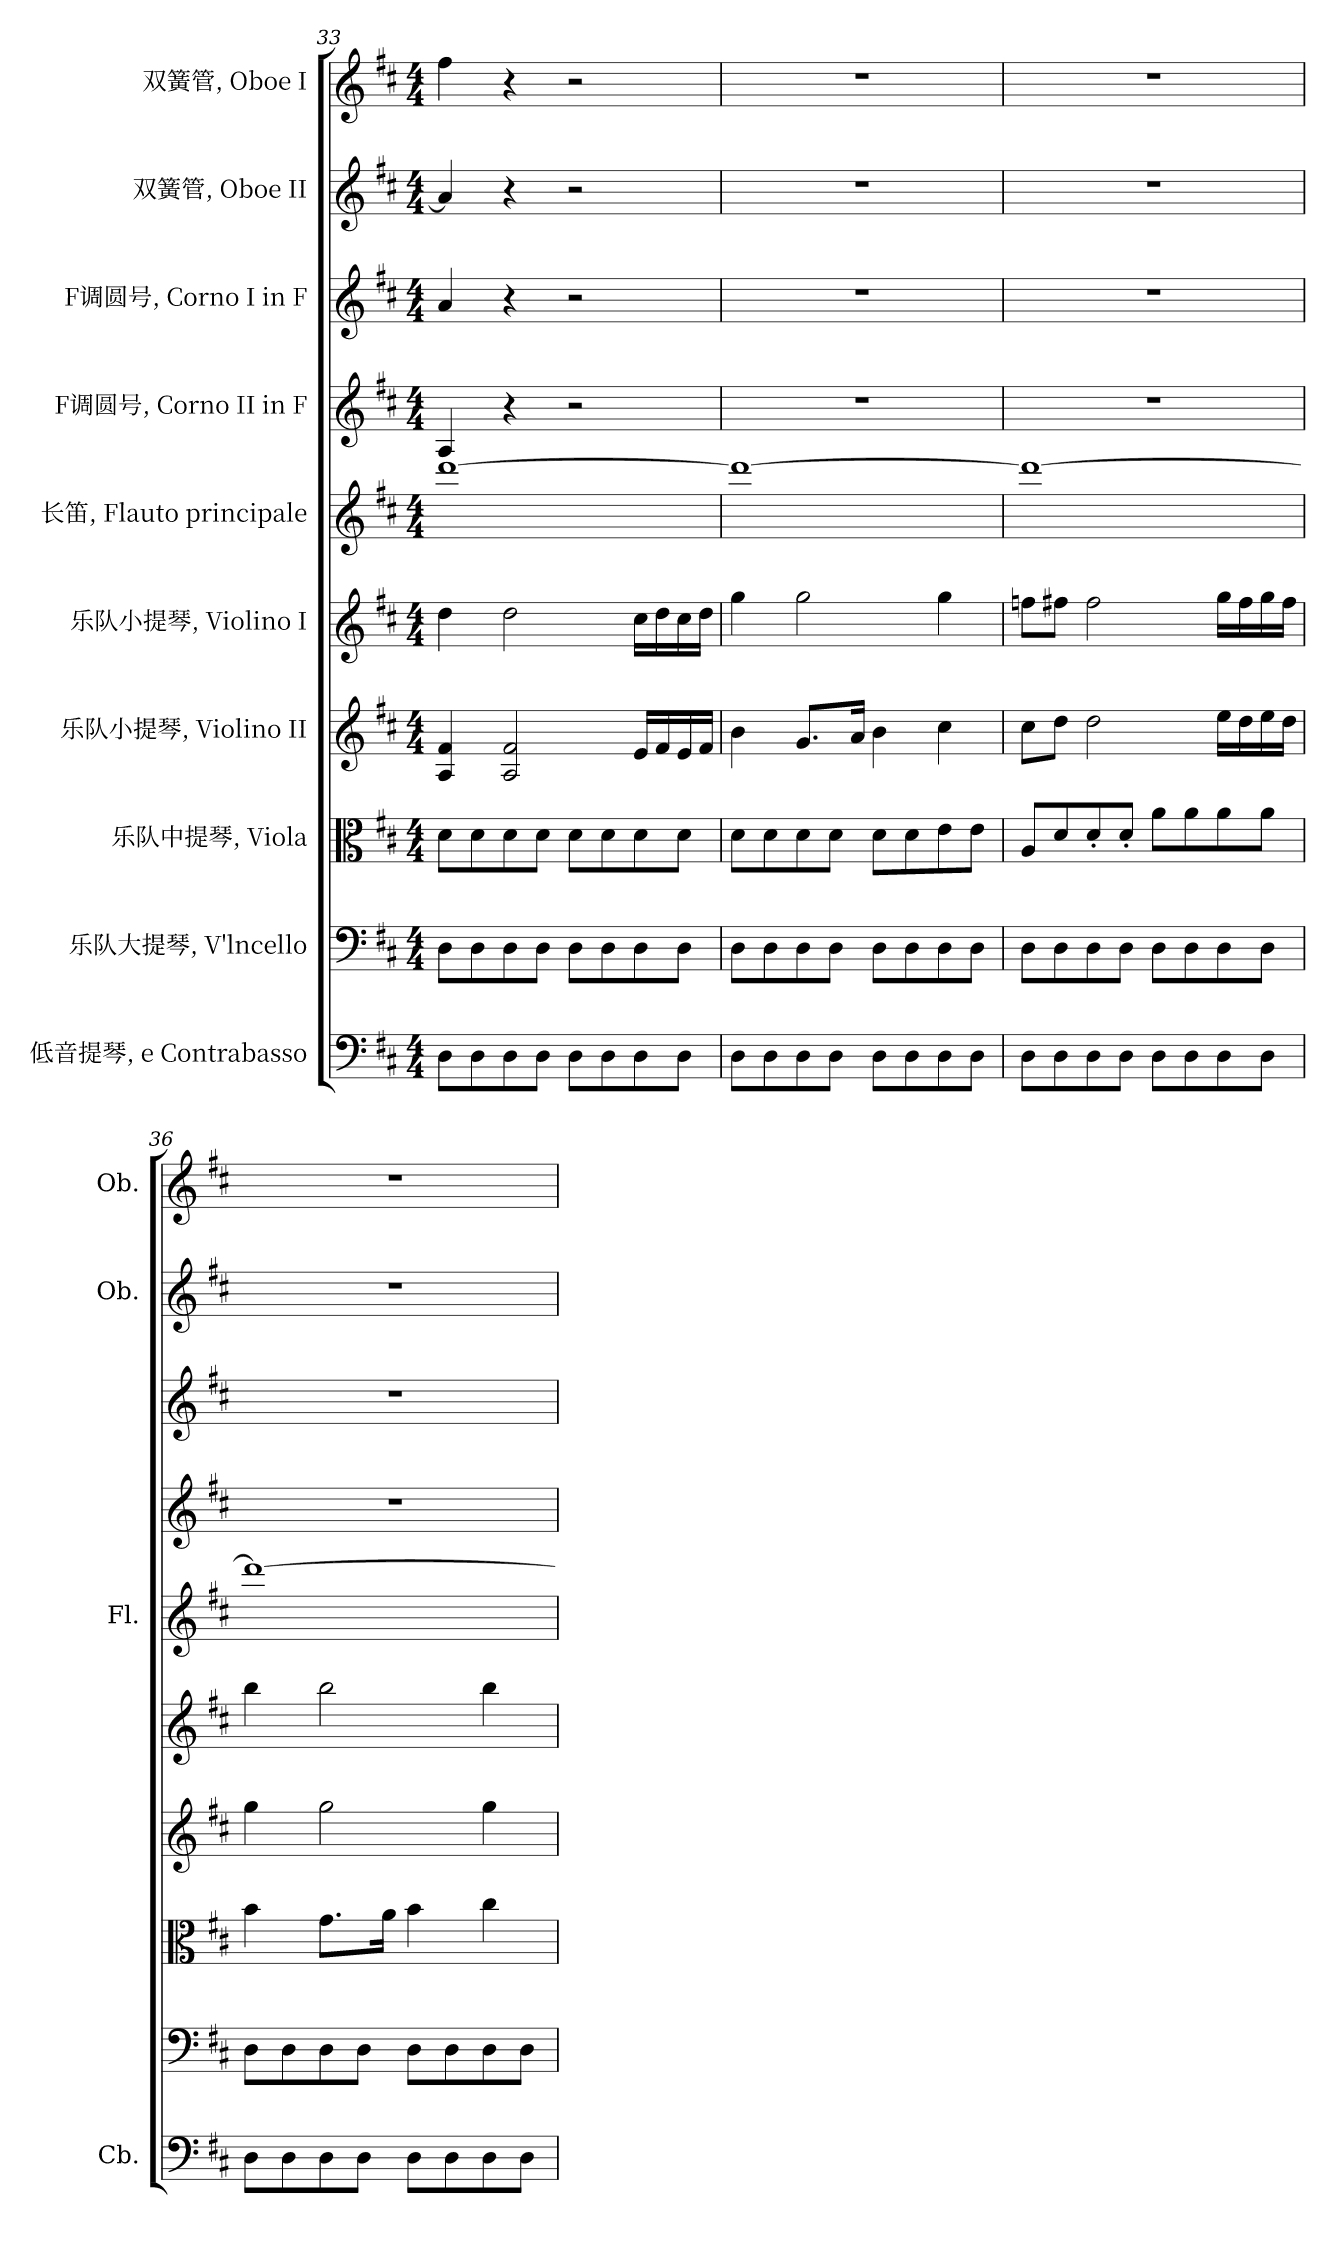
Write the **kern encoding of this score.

**kern	**kern	**kern	**kern	**kern	**kern	**kern	**kern	**kern	**kern
*part10	*part9	*part8	*part7	*part6	*part5	*part4	*part3	*part2	*part1
*staff10	*staff9	*staff8	*staff7	*staff6	*staff5	*staff4	*staff3	*staff2	*staff1
*I"低音提琴, e Contrabasso	*I"乐队大提琴, V'lncello	*I"乐队中提琴, Viola	*I"乐队小提琴, Violino II	*I"乐队小提琴, Violino I	*I"长笛, Flauto principale	*I"F调圆号, Corno II in F	*I"F调圆号, Corno I in F	*I"双簧管, Oboe II	*I"双簧管, Oboe I
*I'Cb.	*	*	*	*	*I'Fl.	*	*	*I'Ob.	*I'Ob.
*clefF4	*clefF4	*clefC3	*clefG2	*clefG2	*clefG2	*clefG2	*clefG2	*clefG2	*clefG2
*ITrd7c12	*	*	*	*	*	*ITrd4c7	*ITrd4c7	*	*
*k[f#c#]	*k[f#c#]	*k[f#c#]	*k[f#c#]	*k[f#c#]	*k[f#c#]	*k[f#]	*k[f#]	*k[f#c#]	*k[f#c#]
*M4/4	*M4/4	*M4/4	*M4/4	*M4/4	*M4/4	*M4/4	*M4/4	*M4/4	*M4/4
=33	=33	=33	=33	=33	=33	=33	=33	=33	=33
8DD\L	8D\L	8d\L	4A/ 4f#/	4dd\	[1ddd	4D/	4d/	4a/]	4ff#\
8DD\	8D\	8d\	.	.	.	.	.	.	.
8DD\	8D\	8d\	2A/ 2f#/	2dd\	.	4r	4r	4r	4r
8DD\J	8D\J	8d\J	.	.	.	.	.	.	.
8DD\L	8D\L	8d\L	.	.	.	2r	2r	2r	2r
8DD\	8D\	8d\	.	.	.	.	.	.	.
8DD\	8D\	8d\	16e/LL	16cc#\LL	.	.	.	.	.
.	.	.	16f#/	16dd\	.	.	.	.	.
8DD\J	8D\J	8d\J	16e/	16cc#\	.	.	.	.	.
.	.	.	16f#/JJ	16dd\JJ	.	.	.	.	.
=34	=34	=34	=34	=34	=34	=34	=34	=34	=34
8DD\L	8D\L	8d\L	4b\	4gg\	1ddd_	1r	1r	1r	1r
8DD\	8D\	8d\	.	.	.	.	.	.	.
8DD\	8D\	8d\	8.g/L	2gg\	.	.	.	.	.
8DD\J	8D\J	8d\J	.	.	.	.	.	.	.
.	.	.	16a/Jk	.	.	.	.	.	.
8DD\L	8D\L	8d\L	4b\	.	.	.	.	.	.
8DD\	8D\	8d\	.	.	.	.	.	.	.
8DD\	8D\	8e\	4cc#\	4gg\	.	.	.	.	.
8DD\J	8D\J	8e\J	.	.	.	.	.	.	.
!!LO:PB:g=z
=35	=35	=35	=35	=35	=35	=35	=35	=35	=35
8DD\L	8D\L	8A/L	8cc#\L	8ffn\L	1ddd_	1r	1r	1r	1r
8DD\	8D\	8d/	8dd\J	8ff#X\J	.	.	.	.	.
8DD\	8D\	8d'/	2dd\	2ff#\	.	.	.	.	.
8DD\J	8D\J	8d'/J	.	.	.	.	.	.	.
8DD\L	8D\L	8a\L	.	.	.	.	.	.	.
8DD\	8D\	8a\	.	.	.	.	.	.	.
8DD\	8D\	8a\	16ee\LL	16gg\LL	.	.	.	.	.
.	.	.	16dd\	16ff#\	.	.	.	.	.
8DD\J	8D\J	8a\J	16ee\	16gg\	.	.	.	.	.
.	.	.	16dd\JJ	16ff#\JJ	.	.	.	.	.
=36	=36	=36	=36	=36	=36	=36	=36	=36	=36
8DD\L	8D\L	4b\	4gg\	4bb\	1ddd_	1r	1r	1r	1r
8DD\	8D\	.	.	.	.	.	.	.	.
8DD\	8D\	8.g\L	2gg\	2bb\	.	.	.	.	.
8DD\J	8D\J	.	.	.	.	.	.	.	.
.	.	16a\Jk	.	.	.	.	.	.	.
8DD\L	8D\L	4b\	.	.	.	.	.	.	.
8DD\	8D\	.	.	.	.	.	.	.	.
8DD\	8D\	4cc#\	4gg\	4bb\	.	.	.	.	.
8DD\J	8D\J	.	.	.	.	.	.	.	.
=	=	=	=	=	=	=	=	=	=
*-	*-	*-	*-	*-	*-	*-	*-	*-	*-
